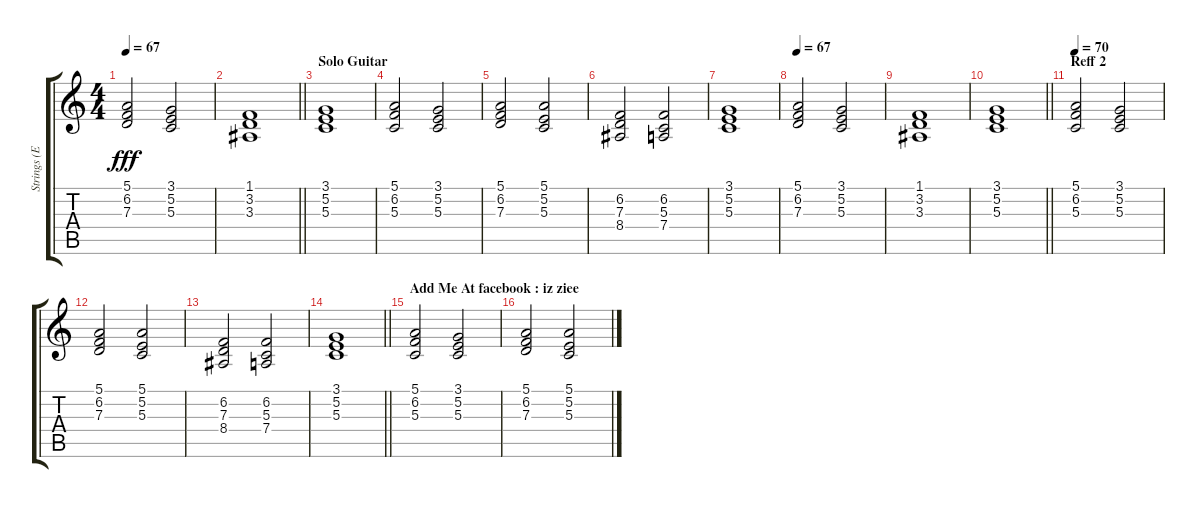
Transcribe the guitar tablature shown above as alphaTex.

\track ("Strings (Extra)" "Strings (E") {instrument stringensemble2}
\staff {score tabs}
\tuning (E4 B3 G3 D3 A2 E2) {hide}
\ts (4 4)
\tempo 67
\clef g2
\ks c
(5.1 6.2 7.3).2{dy fff} (3.1 5.2 5.3).2 |
\barLineRight lightlight
(1.1 3.2 3.3).1 |
\section ("" "Solo Guitar")
(3.1 5.2 5.3).1 |
(5.1 6.2 5.3).2 (3.1 5.2 5.3).2 |
(5.1 6.2 7.3).2 (5.1 5.2 5.3).2 |
(6.2 7.3 8.4).2 (6.2 5.3 7.4).2 |
(3.1 5.2 5.3).1 |
\tempo 67
(5.1 6.2 7.3).2 (3.1 5.2 5.3).2 |
(1.1 3.2 3.3).1 |
\barLineRight lightlight
(3.1 5.2 5.3).1 |
\section ("" "Reff 2")
\tempo 70
(5.1 6.2 5.3).2 (3.1 5.2 5.3).2 |
(5.1 6.2 7.3).2 (5.1 5.2 5.3).2 |
(6.2 7.3 8.4).2 (6.2 5.3 7.4).2 |
\barLineRight lightlight
(3.1 5.2 5.3).1 |
\section ("" "Add Me At facebook : iz ziee")
(5.1 6.2 5.3).2 (3.1 5.2 5.3).2 |
(5.1 6.2 7.3).2 (5.1 5.2 5.3).2
